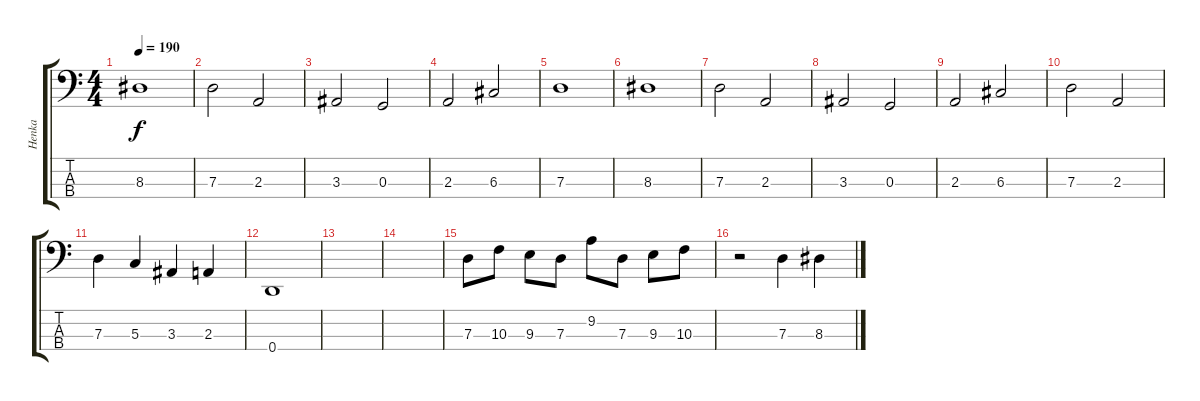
\track ("Henka" "Henka") {instrument electricbasspick}
\staff {score tabs}
\tuning (F2 C2 G1 D1) {hide}
\ts (4 4)
\tempo 190
\clef f4
\ks c
8.3.1{dy f} |
7.3.2 2.3.2 |
3.3.2 0.3.2 |
2.3.2 6.3.2 |
7.3.1 |
8.3.1 |
7.3.2 2.3.2 |
3.3.2 0.3.2 |
2.3.2 6.3.2 |
7.3.2 2.3.2 |
7.3.4 5.3.4 3.3.4 2.3.4 |
0.4.1 |
|
|
7.3.8 10.3.8 9.3.8 7.3.8 9.2.8 7.3.8 9.3.8 10.3.8 |
r.2 7.3.4 8.3.4
